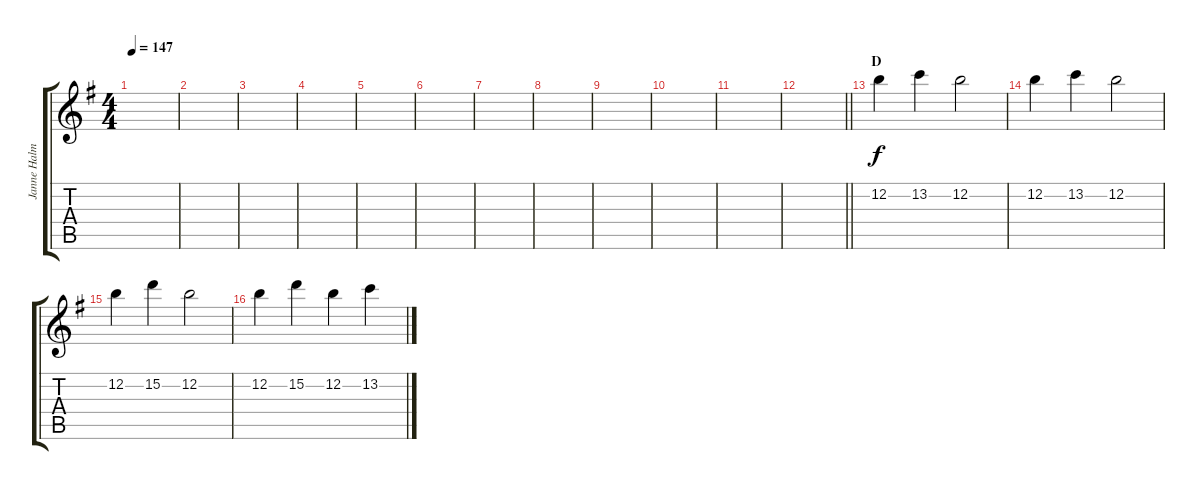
\track ("Janne Halmkrona" "Janne Halm") {instrument distortionguitar}
\staff {score tabs}
\tuning (E4 B3 G3 D3 A2 E2) {hide}
\ts (4 4)
\tempo 147
\clef g2
\ks eminor
|
|
|
|
|
|
|
|
|
|
|
\barLineRight lightlight
|
\section ("" "D")
12.2.4 13.2.4 12.2.2 |
12.2.4 13.2.4 12.2.2 |
12.2.4 15.2.4 12.2.2 |
12.2.4 15.2.4 12.2.4 13.2.4
